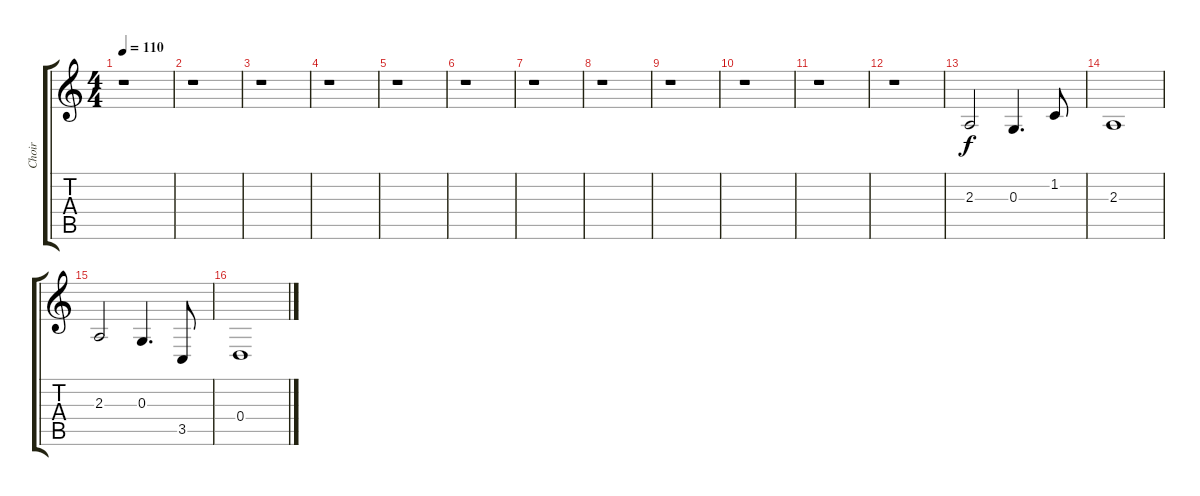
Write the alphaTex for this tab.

\track ("Choir" "Choir") {instrument choiraahs}
\staff {score tabs}
\tuning (E4 B3 G3 D3 A2 E2) {hide}
\ts (4 4)
\tempo 110
\clef g2
\ks c
r.1{dy f} |
r.1 |
r.1 |
r.1 |
r.1 |
r.1 |
r.1 |
r.1 |
r.1 |
r.1 |
r.1 |
r.1 |
2.3.2 0.3.4{d} 1.2.8 |
2.3.1 |
2.3.2 0.3.4{d} 3.5.8 |
0.4.1
